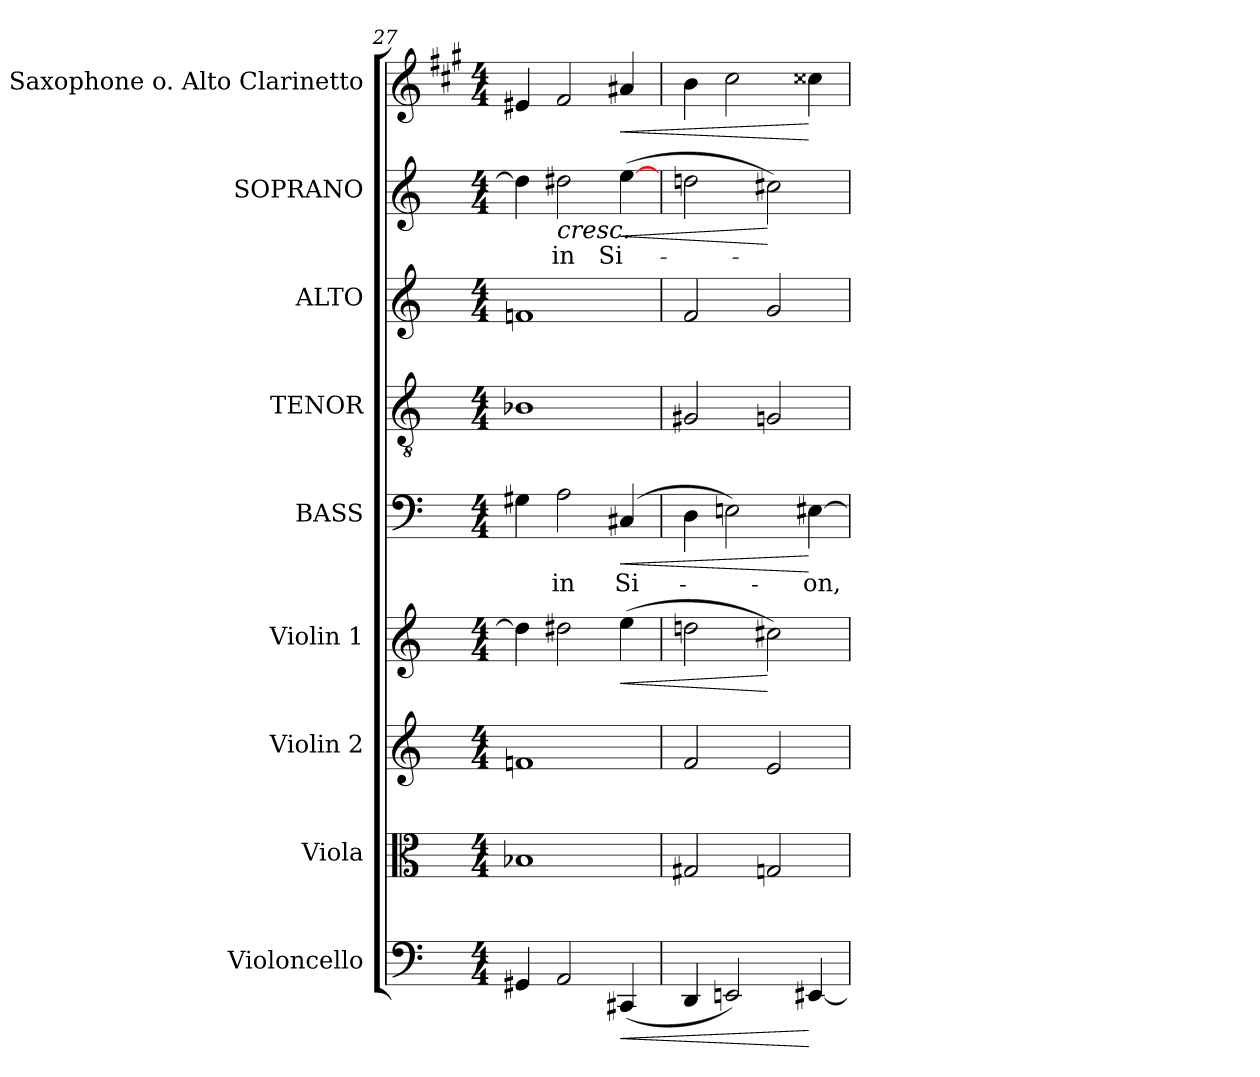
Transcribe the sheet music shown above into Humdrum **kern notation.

**kern	**dynam	**kern	**kern	**kern	**dynam	**kern	**text	**dynam	**kern	**kern	**kern	**text	**dynam	**kern	**dynam
*part9	*part9	*part8	*part7	*part6	*part6	*part5	*part5	*part5	*part4	*part3	*part2	*part2	*part2	*part1	*part1
*staff9	*staff9	*staff8	*staff7	*staff6	*staff6	*staff5	*staff5	*staff5	*staff4	*staff3	*staff2	*staff2	*staff2	*staff1	*staff1
*I"Violoncello	*	*I"Viola	*I"Violin 2	*I"Violin 1	*	*I"BASS	*	*	*I"TENOR	*I"ALTO	*I"SOPRANO	*	*	*I"Alto Saxophone o. Alto Clarinetto	*
*I'Vc.	*	*I'Vla.	*I'Vln. 2	*I'Vln. 1	*	*I'B.	*	*	*I'T.	*I'A.	*I'S.	*	*	*I'Alto Sax. o. Alto Clar.	*
*clefF4	*	*clefC3	*clefG2	*clefG2	*	*clefF4	*	*	*clefGv2	*clefG2	*clefG2	*	*	*clefG2	*
*	*	*	*	*	*	*	*	*	*ITrd7c12	*	*	*	*	*ITrd5c9	*
*k[]	*	*k[]	*k[]	*k[]	*	*k[]	*	*	*k[]	*k[]	*k[]	*	*	*k[]	*
*C:	*	*C:	*C:	*C:	*	*C:	*	*	*C:	*C:	*C:	*	*	*C:	*
*M4/4	*	*M4/4	*M4/4	*M4/4	*	*M4/4	*	*	*M4/4	*M4/4	*M4/4	*	*	*M4/4	*
=27	=27	=27	=27	=27	=27	=27	=27	=27	=27	=27	=27	=27	=27	=27	=27
4GG#Xi/	.	1B-Xi	1fni	4ddi\]	.	4G#Xi\	.	.	1BB-Xi	1fni	4ddi\]	.	.	4G#Xi/	.
!	!	!	!	!	!	!	!LO:LY:b:color=#000000	!	!	!	!	!	!	!	!
!	!	!	!	!	!	!	!	!	!	!	!	!LO:LY:b:color=#000000	!LO:HP:b	!	!
2AAi/	.	.	.	2dd#Xi\	.	2Ai\	in	.	.	.	2dd#Xi\	in	<	2Ai/	.
!	!LO:HP:b	!	!	!	!LO:HP:b	!	!	!	!	!	!	!	!	!	!
!	!	!	!	!	!	!	!LO:LY:b:color=#000000	!LO:HP:b	!	!	!	!	!	!	!
!	!	!	!	!	!	!	!	!	!	!	!	!LO:LY:b:color=#000000	!LO:HP:b	!	!LO:HP:b
(4CC#Xi/	<	.	.	(4eei\	<	(4C#Xi/	Si-	<	.	.	([>4eei\	Si-	<	4c#Xi/	<
=28	=28	=28	=28	=28	=28	=28	=28	=28	=28	=28	=28	=28	=28	=28	=28
4DDi/	.	2G#Xi/	2fi/	2ddni\	.	4Di\	.	.	2GG#Xi/	2fi/	2ddni\	.	.	4di\	.
2EEni/)	.	.	.	.	.	2Eni\)	.	.	.	.	.	.	.	2ei\	.
.	.	2Gni/	2ei/	2cc#Xi\)	[	.	.	.	2GGni/	2gi/	2cc#Xi\)	.	[ [	.	.
!	!	!	!	!	!	!	!LO:LY:b:color=#000000	!	!	!	!	!	!	!	!
[<4EE#Xi/	[	.	.	.	.	[>4E#Xi\	-on,	[	.	.	.	.	.	4e#Xi\	[
=	=	=	=	=	=	=	=	=	=	=	=	=	=	=	=
*-	*-	*-	*-	*-	*-	*-	*-	*-	*-	*-	*-	*-	*-	*-	*-
